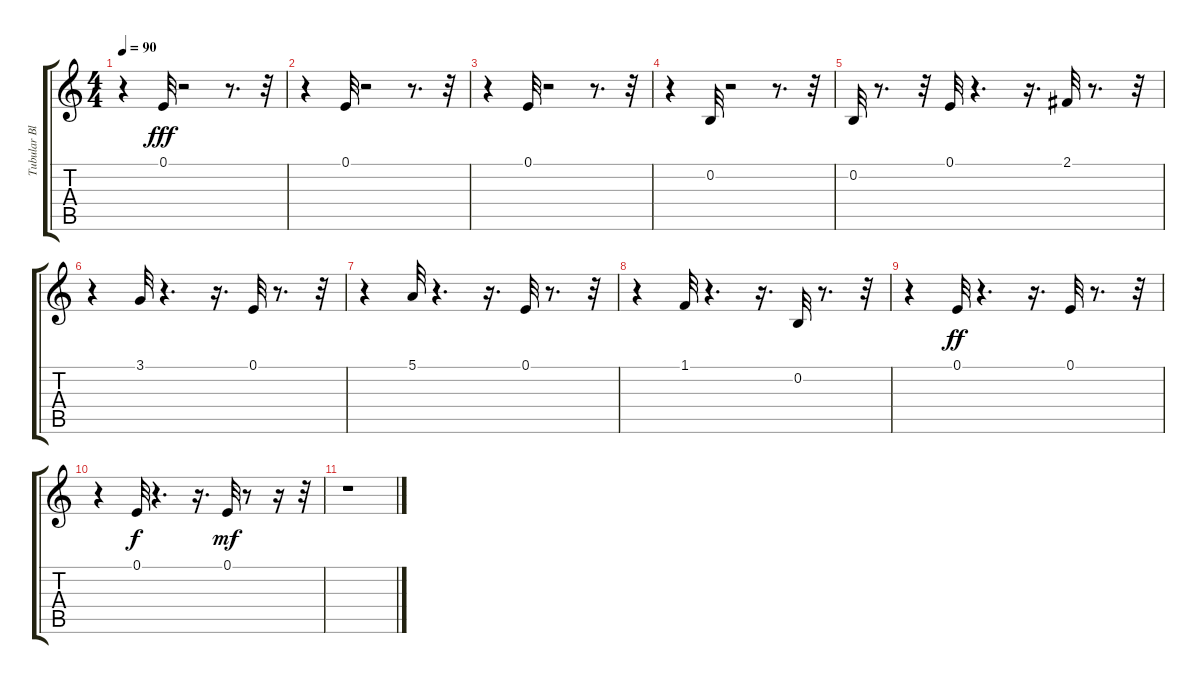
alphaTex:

\track ("Tubular Bl" "Tubular Bl") {instrument tubularbells}
\staff {score tabs}
\tuning (E4 B3 G3 D3 A2 E2) {hide}
\ts (4 4)
\tempo 90
\clef g2
\ks c
r.4{dy fff instrument tubularbells} 0.1.32 r.2 r.8{d} r.32 |
r.4 0.1.32 r.2 r.8{d} r.32 |
r.4 0.1.32 r.2 r.8{d} r.32 |
r.4 0.2.32 r.2 r.8{d} r.32 |
0.2.32 r.8{d} r.32 0.1.32 r.4{d} r.16{d} 2.1.32 r.8{d} r.32 |
r.4 3.1.32 r.4{d} r.16{d} 0.1.32 r.8{d} r.32 |
r.4 5.1.32 r.4{d} r.16{d} 0.1.32 r.8{d} r.32 |
r.4 1.1.32 r.4{d} r.16{d} 0.2.32 r.8{d} r.32 |
r.4 0.1.32{dy ff} r.4{d} r.16{d} 0.1.32 r.8{d} r.32 |
r.4 0.1.32{dy f} r.4{d} r.16{d} 0.1.32{dy mf} r.8 r.16 r.32 |
r.1
